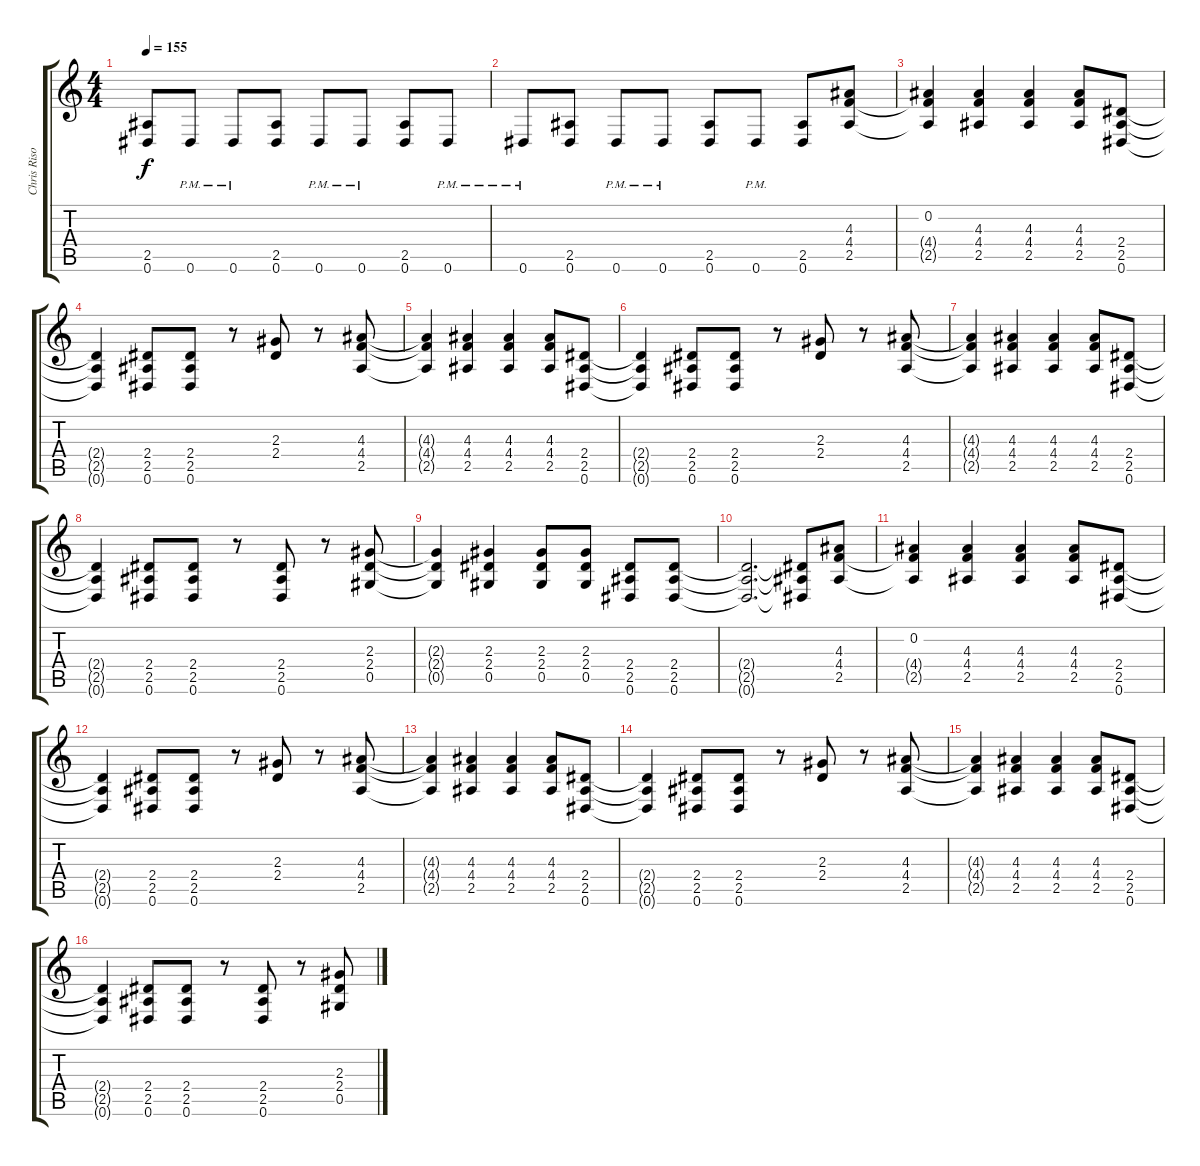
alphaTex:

\track ("Chris Risola - Lead" "Chris Riso") {instrument distortionguitar}
\staff {score tabs}
\tuning (Eb4 Bb3 Gb3 Db3 Ab2 Eb2) {hide}
\ts (4 4)
\tempo 155
\clef g2
\ks c
(2.5 0.6).8{dy f} 0.6{pm}.8 0.6{pm}.8 (2.5 0.6).8 0.6{pm}.8 0.6{pm}.8 (2.5 0.6).8 0.6{pm}.8 |
0.6{pm}.8 (2.5 0.6).8 0.6{pm}.8 0.6{pm}.8 (2.5 0.6).8 0.6{pm}.8 (2.5 0.6).8 (4.3 4.4 2.5).8 |
(0.2 4.4{t} 2.5{t}).4 (4.3 4.4 2.5).4 (4.3 4.4 2.5).4 (4.3 4.4 2.5).8 (2.4 2.5 0.6).8 |
(2.4{t} 2.5{t} 0.6{t}).4 (2.4 2.5 0.6).8 (2.4 2.5 0.6).8 r.8 (2.3 2.4).8 r.8 (4.3 4.4 2.5).8 |
(4.3{t} 4.4{t} 2.5{t}).4 (4.3 4.4 2.5).4 (4.3 4.4 2.5).4 (4.3 4.4 2.5).8 (2.4 2.5 0.6).8 |
(2.4{t} 2.5{t} 0.6{t}).4 (2.4 2.5 0.6).8 (2.4 2.5 0.6).8 r.8 (2.3 2.4).8 r.8 (4.3 4.4 2.5).8 |
(4.3{t} 4.4{t} 2.5{t}).4 (4.3 4.4 2.5).4 (4.3 4.4 2.5).4 (4.3 4.4 2.5).8 (2.4 2.5 0.6).8 |
(2.4{t} 2.5{t} 0.6{t}).4 (2.4 2.5 0.6).8 (2.4 2.5 0.6).8 r.8 (2.4 2.5 0.6).8 r.8 (2.3 2.4 0.5).8 |
(2.3{t} 2.4{t} 0.5{t}).4 (2.3 2.4 0.5).4 (2.3 2.4 0.5).8 (2.3 2.4 0.5).8 (2.4 2.5 0.6).8 (2.4 2.5 0.6).8 |
(2.4{t} 2.5{t} 0.6{t}).2{d} (2.4{t} 2.5{t} 0.6{t}).8 (4.3 4.4 2.5).8 |
(0.2 4.4{t} 2.5{t}).4 (4.3 4.4 2.5).4 (4.3 4.4 2.5).4 (4.3 4.4 2.5).8 (2.4 2.5 0.6).8 |
(2.4{t} 2.5{t} 0.6{t}).4 (2.4 2.5 0.6).8 (2.4 2.5 0.6).8 r.8 (2.3 2.4).8 r.8 (4.3 4.4 2.5).8 |
(4.3{t} 4.4{t} 2.5{t}).4 (4.3 4.4 2.5).4 (4.3 4.4 2.5).4 (4.3 4.4 2.5).8 (2.4 2.5 0.6).8 |
(2.4{t} 2.5{t} 0.6{t}).4 (2.4 2.5 0.6).8 (2.4 2.5 0.6).8 r.8 (2.3 2.4).8 r.8 (4.3 4.4 2.5).8 |
(4.3{t} 4.4{t} 2.5{t}).4 (4.3 4.4 2.5).4 (4.3 4.4 2.5).4 (4.3 4.4 2.5).8 (2.4 2.5 0.6).8 |
(2.4{t} 2.5{t} 0.6{t}).4 (2.4 2.5 0.6).8 (2.4 2.5 0.6).8 r.8 (2.4 2.5 0.6).8 r.8 (2.3 2.4 0.5).8
